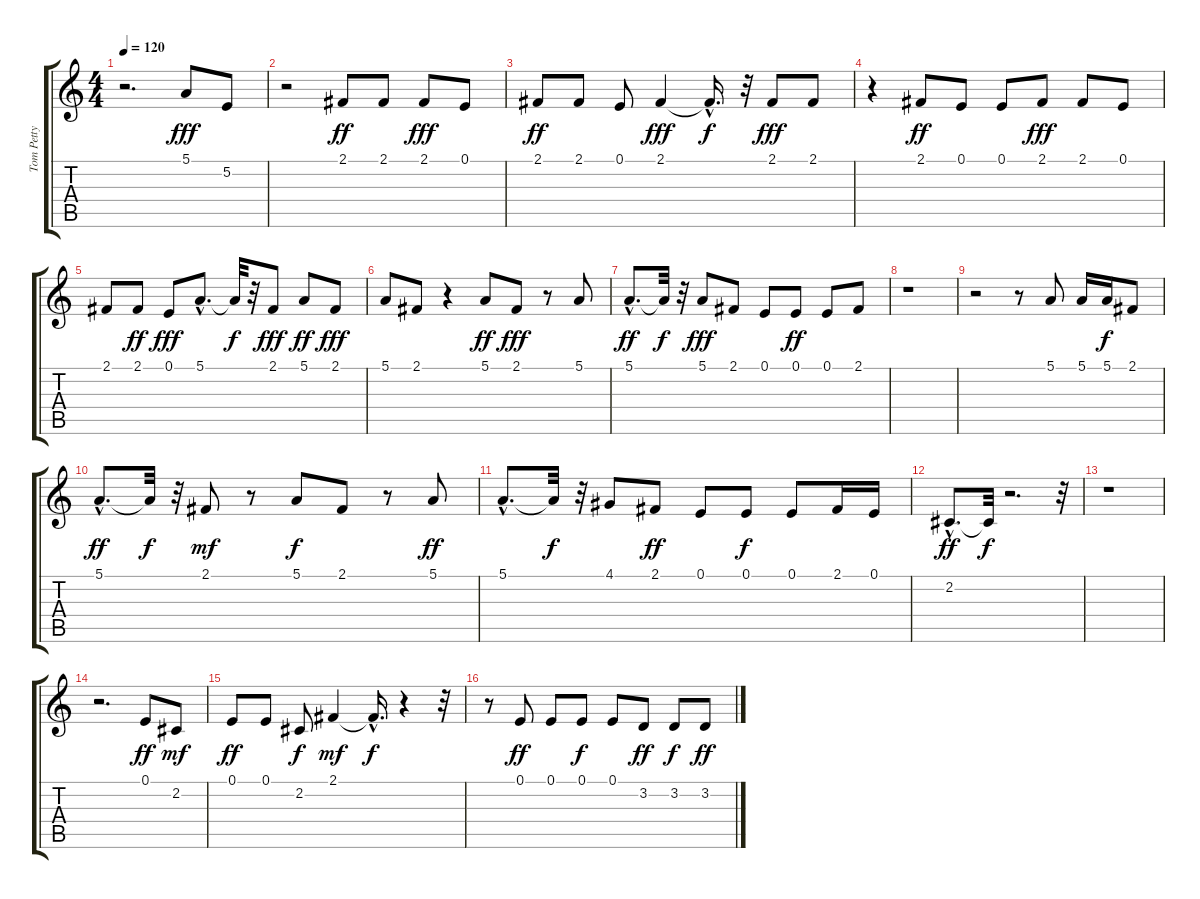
\track ("Tom Petty Melody (clavinet)" "Tom Petty ") {instrument clavinet}
\staff {score tabs}
\tuning (E4 B3 G3 D3 A2 E2) {hide}
\ts (4 4)
\tempo 120
\clef g2
\ks c
r.2{d dy f} 5.1.8{dy fff} 5.2.8 |
r.2 2.1.8{dy ff} 2.1.8 2.1.8{dy fff} 0.1.8 |
2.1.8{dy ff} 2.1.8 0.1.8 2.1.4{dy fff} 2.1{hac t}.16{d dy f} r.32 2.1.8{dy fff} 2.1.8 |
r.4 2.1.8{dy ff} 0.1.8 0.1.8 2.1.8{dy fff} 2.1.8 0.1.8 |
2.1.8 2.1.8{dy ff} 0.1.8{dy fff} 5.1{hac}.8{d} 5.1{t}.32{dy f} r.32 2.1.8{dy fff} 5.1.8{dy ff} 2.1.8{dy fff} |
5.1.8 2.1.8 r.4 5.1.8{dy ff} 2.1.8{dy fff} r.8 5.1.8 |
5.1{hac}.8{d dy ff} 5.1{t}.32{dy f} r.32 5.1.8{dy fff} 2.1.8 0.1.8 0.1.8{dy ff} 0.1.8 2.1.8 |
r.1 |
r.2 r.8 5.1.8 5.1.16 5.1.16{dy f} 2.1.8 |
5.1{hac}.8{d dy ff} 5.1{t}.32{dy f} r.32 2.1.8{dy mf} r.8 5.1.8{dy f} 2.1.8 r.8 5.1.8{dy ff} |
5.1{hac}.8{d} 5.1{t}.32{dy f} r.32 4.1.8 2.1.8{dy ff} 0.1.8 0.1.8{dy f} 0.1.8 2.1.16 0.1.16 |
2.2{hac}.8{d dy ff} 2.2{t}.32{dy f} r.2{d} r.32 |
r.1 |
r.2{d} 0.1.8{dy ff} 2.2.8{dy mf} |
0.1.8{dy ff} 0.1.8 2.2.8{dy f} 2.1.4{dy mf} 2.1{hac t}.16{d dy f} r.4 r.32 |
r.8 0.1.8{dy ff} 0.1.8 0.1.8{dy f} 0.1.8 3.2.8{dy ff} 3.2.8{dy f} 3.2.8{dy ff}
